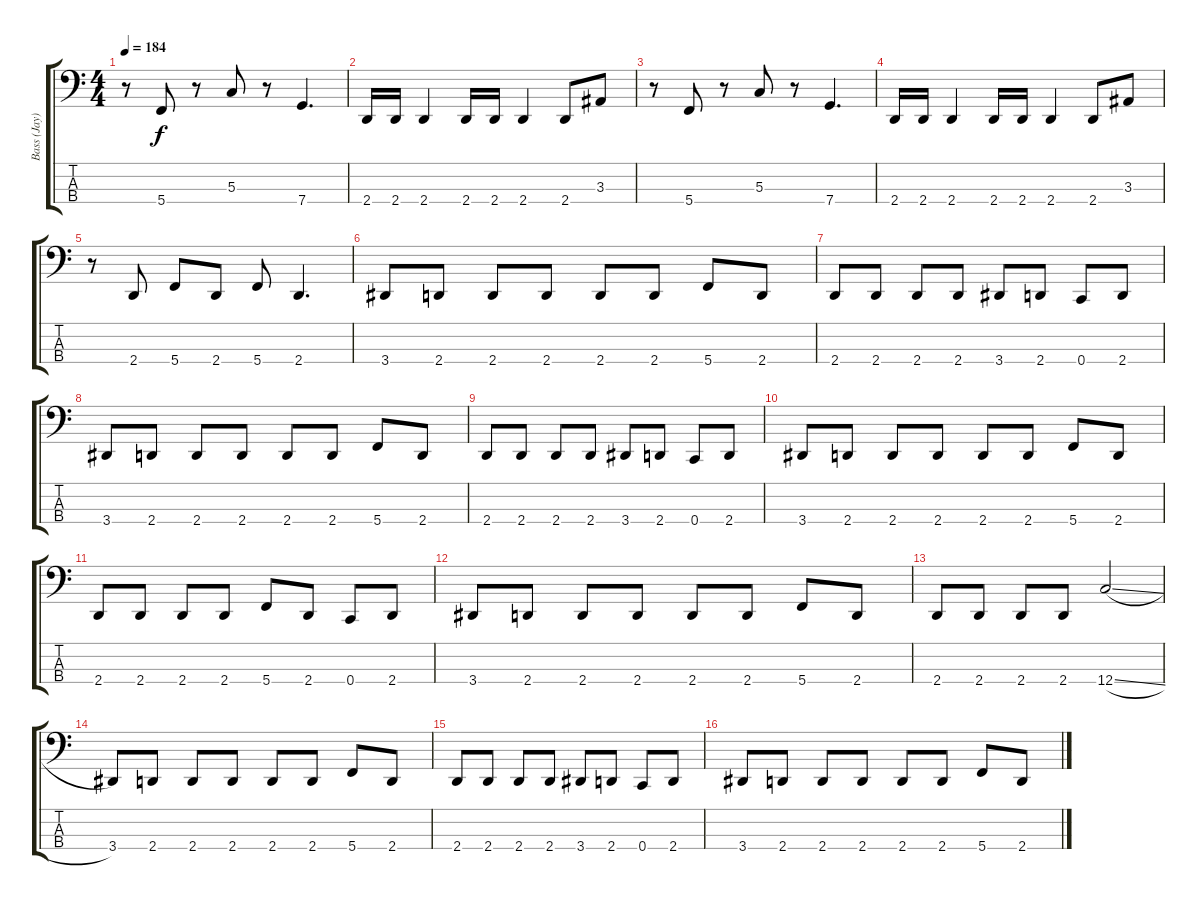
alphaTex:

\track ("Bass (Jay)" "Bass (Jay)") {instrument electricbasspick}
\staff {score tabs}
\tuning (F2 C2 G1 C1) {hide}
\ts (4 4)
\tempo 184
\clef f4
\ks c
r.8{dy f} 5.4.8 r.8 5.3.8 r.8 7.4.4{d} |
2.4.16 2.4.16 2.4.4 2.4.16 2.4.16 2.4.4 2.4.8 3.3.8 |
r.8 5.4.8 r.8 5.3.8 r.8 7.4.4{d} |
2.4.16 2.4.16 2.4.4 2.4.16 2.4.16 2.4.4 2.4.8 3.3.8 |
r.8 2.4.8 5.4.8 2.4.8 5.4.8 2.4.4{d} |
3.4.8 2.4.8 2.4.8 2.4.8 2.4.8 2.4.8 5.4.8 2.4.8 |
2.4.8 2.4.8 2.4.8 2.4.8 3.4.8 2.4.8 0.4.8 2.4.8 |
3.4.8 2.4.8 2.4.8 2.4.8 2.4.8 2.4.8 5.4.8 2.4.8 |
2.4.8 2.4.8 2.4.8 2.4.8 3.4.8 2.4.8 0.4.8 2.4.8 |
3.4.8 2.4.8 2.4.8 2.4.8 2.4.8 2.4.8 5.4.8 2.4.8 |
2.4.8 2.4.8 2.4.8 2.4.8 5.4.8 2.4.8 0.4.8 2.4.8 |
3.4.8 2.4.8 2.4.8 2.4.8 2.4.8 2.4.8 5.4.8 2.4.8 |
2.4.8 2.4.8 2.4.8 2.4.8 12.4{sl}.2 |
3.4.8 2.4.8 2.4.8 2.4.8 2.4.8 2.4.8 5.4.8 2.4.8 |
2.4.8 2.4.8 2.4.8 2.4.8 3.4.8 2.4.8 0.4.8 2.4.8 |
3.4.8 2.4.8 2.4.8 2.4.8 2.4.8 2.4.8 5.4.8 2.4.8
